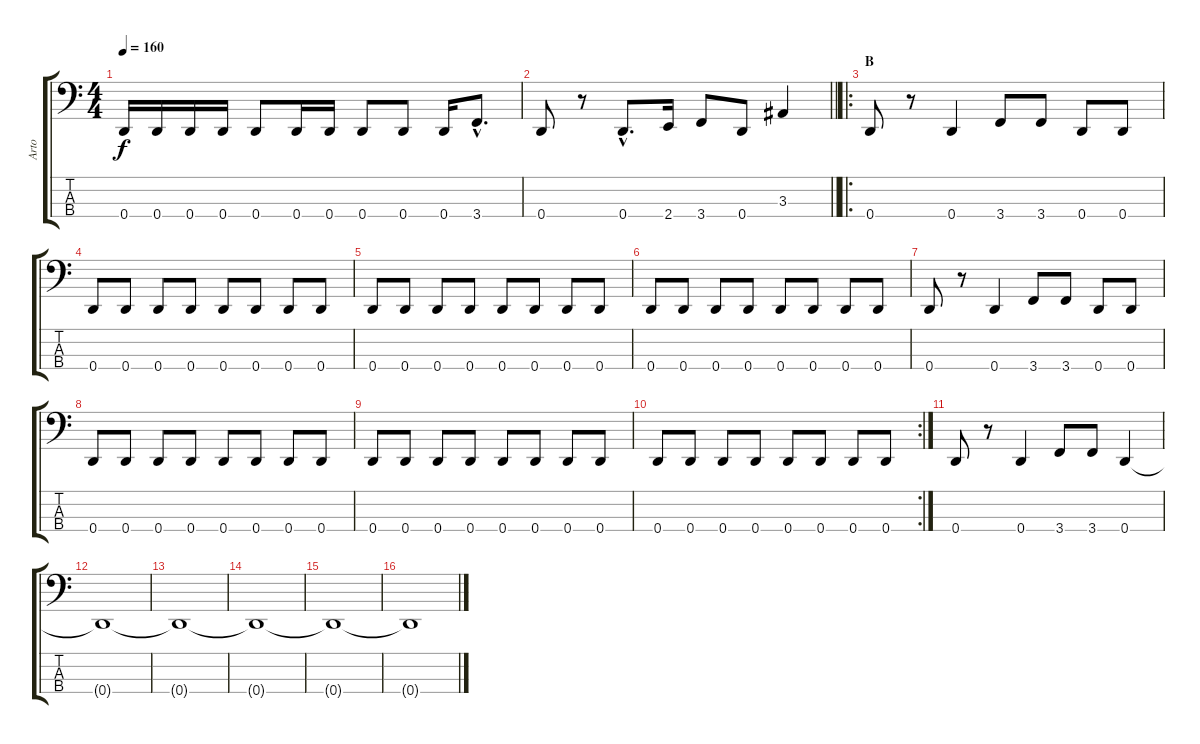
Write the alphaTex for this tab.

\track ("Arto" "Arto") {instrument electricbasspick}
\staff {score tabs}
\tuning (F2 C2 G1 D1) {hide}
\ts (4 4)
\tempo 160
\clef f4
\ks c
0.4.16{dy f} 0.4.16 0.4.16 0.4.16 0.4.8 0.4.16 0.4.16 0.4.8 0.4.8 0.4.16 3.4{hac}.8{d} |
\barLineRight lightlight
0.4.8 r.8 0.4{hac}.8{d} 2.4.16 3.4.8 0.4.8 3.3.4 |
\ro
\section ("" "B")
0.4.8 r.8 0.4.4 3.4.8 3.4.8 0.4.8 0.4.8 |
0.4.8 0.4.8 0.4.8 0.4.8 0.4.8 0.4.8 0.4.8 0.4.8 |
0.4.8 0.4.8 0.4.8 0.4.8 0.4.8 0.4.8 0.4.8 0.4.8 |
0.4.8 0.4.8 0.4.8 0.4.8 0.4.8 0.4.8 0.4.8 0.4.8 |
0.4.8 r.8 0.4.4 3.4.8 3.4.8 0.4.8 0.4.8 |
0.4.8 0.4.8 0.4.8 0.4.8 0.4.8 0.4.8 0.4.8 0.4.8 |
0.4.8 0.4.8 0.4.8 0.4.8 0.4.8 0.4.8 0.4.8 0.4.8 |
\rc 2
0.4.8 0.4.8 0.4.8 0.4.8 0.4.8 0.4.8 0.4.8 0.4.8 |
0.4.8 r.8 0.4.4 3.4.8 3.4.8 0.4.4 |
0.4{t}.1 |
0.4{t}.1{volume 8} |
0.4{t}.1{volume 6} |
0.4{t}.1{volume 4} |
0.4{t}.1{volume 2}
